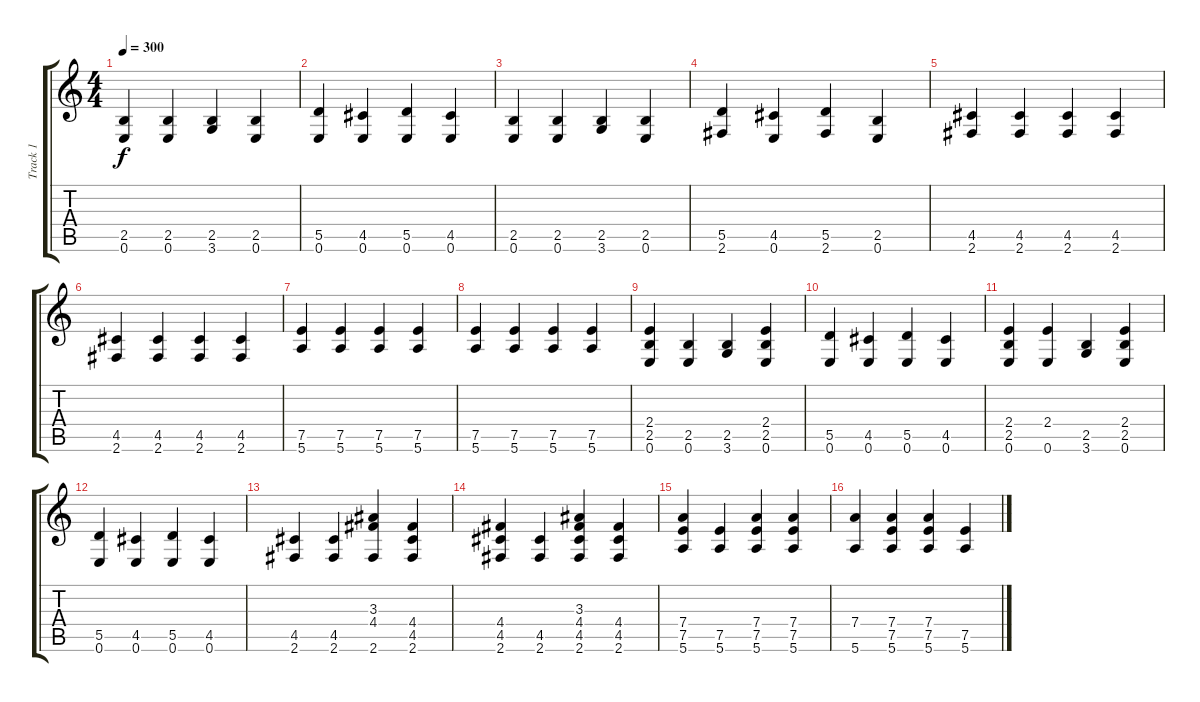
\track ("Track 1" "Track 1") {instrument slapbass1}
\staff {score tabs}
\tuning (E4 B3 G3 D3 A2 E2) {hide}
\ts (4 4)
\tempo 300
\clef g2
\ks c
(2.5 0.6).4{dy f} (2.5 0.6).4 (2.5 3.6).4 (2.5 0.6).4 |
(5.5 0.6).4 (4.5 0.6).4 (5.5 0.6).4 (4.5 0.6).4 |
(2.5 0.6).4 (2.5 0.6).4 (2.5 3.6).4 (2.5 0.6).4 |
(5.5 2.6).4 (4.5 0.6).4 (5.5 2.6).4 (2.5 0.6).4 |
(4.5 2.6).4 (4.5 2.6).4 (4.5 2.6).4 (4.5 2.6).4 |
(4.5 2.6).4 (4.5 2.6).4 (4.5 2.6).4 (4.5 2.6).4 |
(7.5 5.6).4 (7.5 5.6).4 (7.5 5.6).4 (7.5 5.6).4 |
(7.5 5.6).4 (7.5 5.6).4 (7.5 5.6).4 (7.5 5.6).4 |
(2.4 2.5 0.6).4 (2.5 0.6).4 (2.5 3.6).4 (2.4 2.5 0.6).4 |
(5.5 0.6).4 (4.5 0.6).4 (5.5 0.6).4 (4.5 0.6).4 |
(2.4 2.5 0.6).4 (2.4 0.6).4 (2.5 3.6).4 (2.4 2.5 0.6).4 |
(5.5 0.6).4 (4.5 0.6).4 (5.5 0.6).4 (4.5 0.6).4 |
(4.5 2.6).4 (4.5 2.6).4 (3.3 4.4 2.6).4 (4.4 4.5 2.6).4 |
(4.4 4.5 2.6).4 (4.5 2.6).4 (3.3 4.4 4.5 2.6).4 (4.4 4.5 2.6).4 |
(7.4 7.5 5.6).4 (7.5 5.6).4 (7.4 7.5 5.6).4 (7.4 7.5 5.6).4 |
(7.4 5.6).4 (7.4 7.5 5.6).4 (7.4 7.5 5.6).4 (7.5 5.6).4
